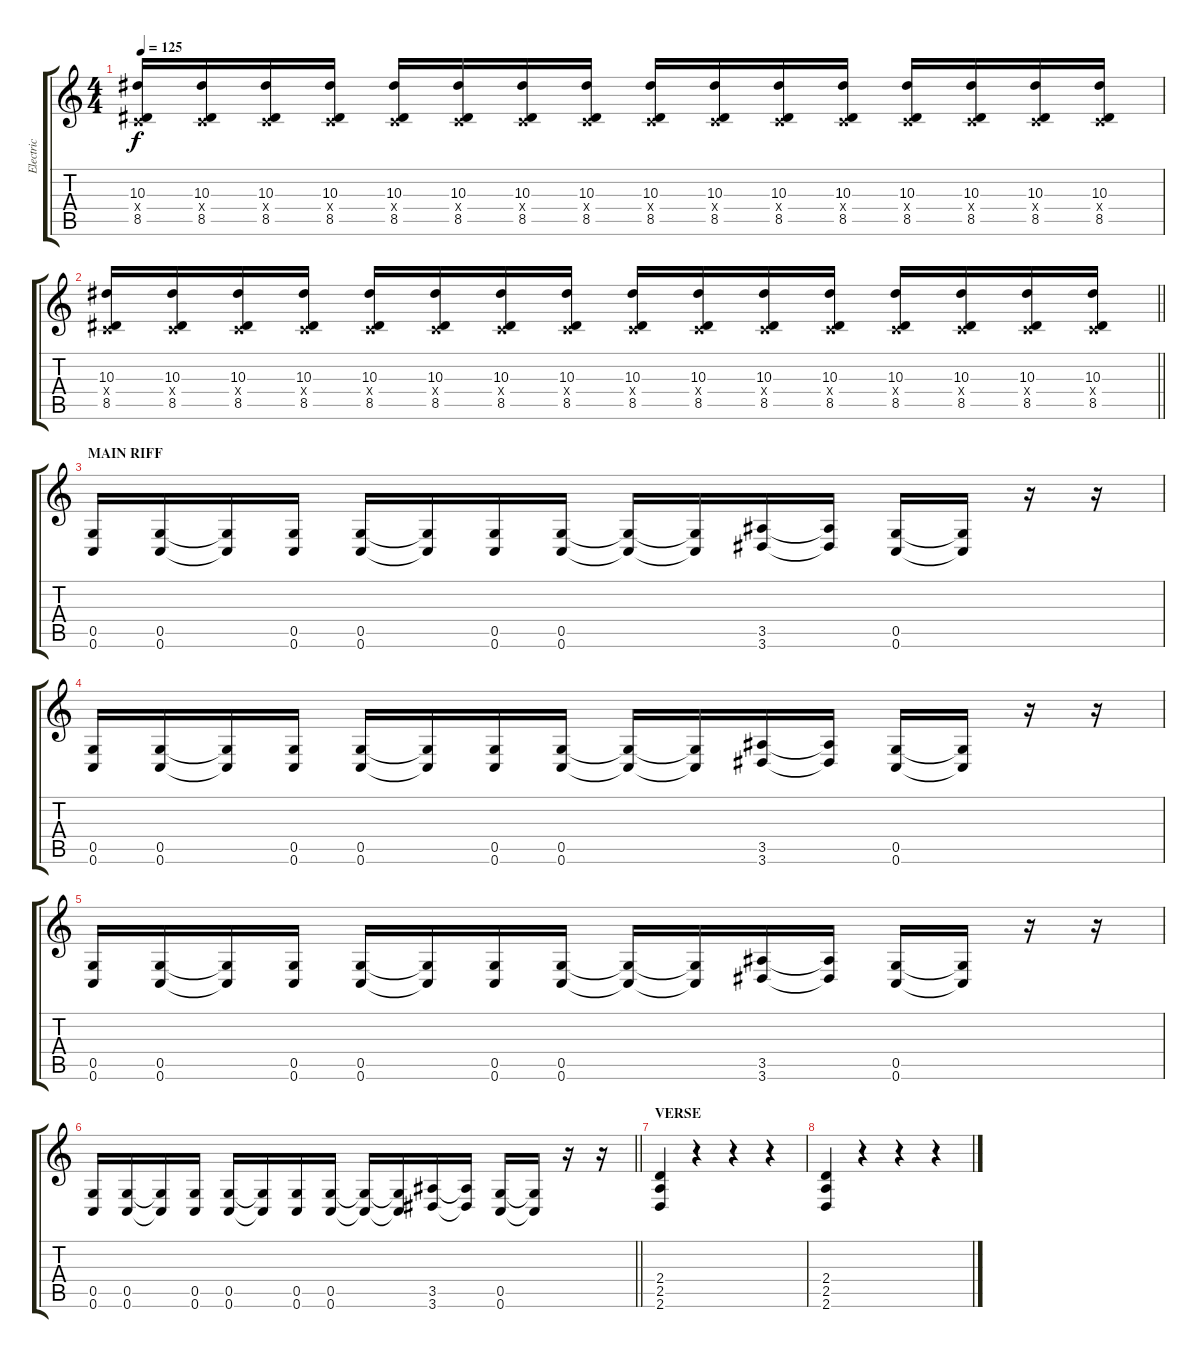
\track ("Electric" "Electric") {instrument distortionguitar}
\staff {score tabs}
\tuning (D4 A3 F3 C3 G2 C2) {hide}
\ts (4 4)
\tempo 125
\clef g2
\ks c
(10.3 0.4{x} 8.5).16{dy f} (10.3 0.4{x} 8.5).16 (10.3 0.4{x} 8.5).16 (10.3 0.4{x} 8.5).16 (10.3 0.4{x} 8.5).16 (10.3 0.4{x} 8.5).16 (10.3 0.4{x} 8.5).16 (10.3 0.4{x} 8.5).16 (10.3 0.4{x} 8.5).16 (10.3 0.4{x} 8.5).16 (10.3 0.4{x} 8.5).16 (10.3 0.4{x} 8.5).16 (10.3 0.4{x} 8.5).16 (10.3 0.4{x} 8.5).16 (10.3 0.4{x} 8.5).16 (10.3 0.4{x} 8.5).16 |
\barLineRight lightlight
(10.3 0.4{x} 8.5).16 (10.3 0.4{x} 8.5).16 (10.3 0.4{x} 8.5).16 (10.3 0.4{x} 8.5).16 (10.3 0.4{x} 8.5).16 (10.3 0.4{x} 8.5).16 (10.3 0.4{x} 8.5).16 (10.3 0.4{x} 8.5).16 (10.3 0.4{x} 8.5).16 (10.3 0.4{x} 8.5).16 (10.3 0.4{x} 8.5).16 (10.3 0.4{x} 8.5).16 (10.3 0.4{x} 8.5).16 (10.3 0.4{x} 8.5).16 (10.3 0.4{x} 8.5).16 (10.3 0.4{x} 8.5).16 |
\section ("" "MAIN RIFF")
(0.5 0.6).16 (0.5 0.6).16 (0.5{t} 0.6{t}).16 (0.5 0.6).16 (0.5 0.6).16 (0.5{t} 0.6{t}).16 (0.5 0.6).16 (0.5 0.6).16 (0.5{t} 0.6{t}).16 (0.5{t} 0.6{t}).16 (3.5 3.6).16 (3.5{t} 3.6{t}).16 (0.5 0.6).16 (0.5{t} 0.6{t}).16 r.16 r.16 |
(0.5 0.6).16 (0.5 0.6).16 (0.5{t} 0.6{t}).16 (0.5 0.6).16 (0.5 0.6).16 (0.5{t} 0.6{t}).16 (0.5 0.6).16 (0.5 0.6).16 (0.5{t} 0.6{t}).16 (0.5{t} 0.6{t}).16 (3.5 3.6).16 (3.5{t} 3.6{t}).16 (0.5 0.6).16 (0.5{t} 0.6{t}).16 r.16 r.16 |
(0.5 0.6).16 (0.5 0.6).16 (0.5{t} 0.6{t}).16 (0.5 0.6).16 (0.5 0.6).16 (0.5{t} 0.6{t}).16 (0.5 0.6).16 (0.5 0.6).16 (0.5{t} 0.6{t}).16 (0.5{t} 0.6{t}).16 (3.5 3.6).16 (3.5{t} 3.6{t}).16 (0.5 0.6).16 (0.5{t} 0.6{t}).16 r.16 r.16 |
\barLineRight lightlight
(0.5 0.6).16 (0.5 0.6).16 (0.5{t} 0.6{t}).16 (0.5 0.6).16 (0.5 0.6).16 (0.5{t} 0.6{t}).16 (0.5 0.6).16 (0.5 0.6).16 (0.5{t} 0.6{t}).16 (0.5{t} 0.6{t}).16 (3.5 3.6).16 (3.5{t} 3.6{t}).16 (0.5 0.6).16 (0.5{t} 0.6{t}).16 r.16 r.16 |
\section ("" "VERSE")
(2.4 2.5 2.6).4 r.4 r.4 r.4 |
(2.4 2.5 2.6).4 r.4 r.4 r.4
